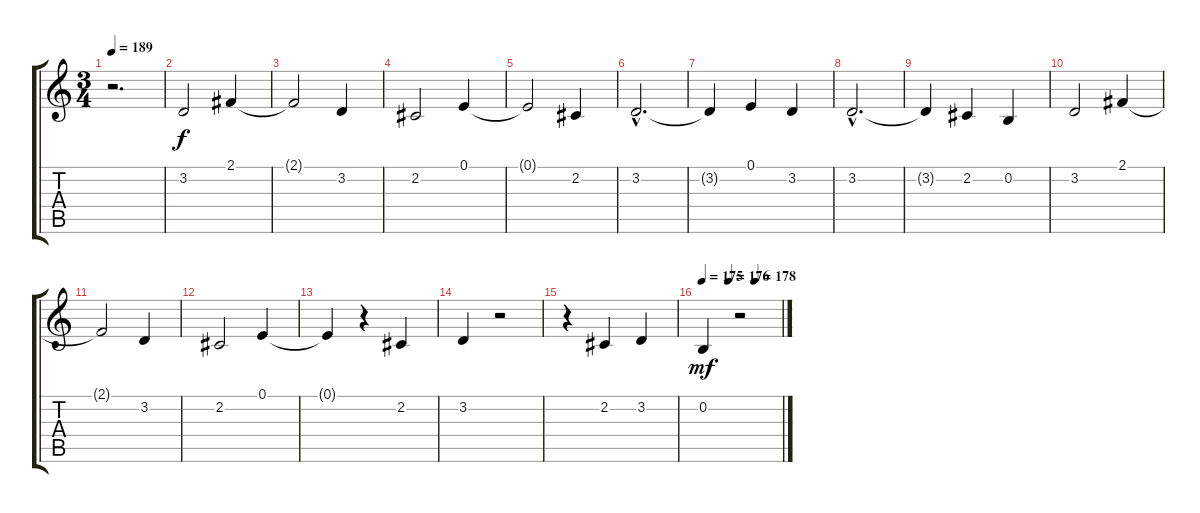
\track "" {instrument fx4atmosphere}
\staff {score tabs}
\tuning (E4 B3 G3 D3 A2 E2) {hide}
\ts (3 4)
\tempo 189
\clef g2
\ks c
r.2{d dy f} |
3.2.2 2.1.4 |
2.1{t}.2 3.2.4 |
2.2.2 0.1.4 |
0.1{t}.2 2.2.4 |
3.2{hac}.2{d} |
3.2{t}.4 0.1.4 3.2.4 |
3.2{hac}.2{d} |
3.2{t}.4 2.2.4 0.2.4 |
3.2.2 2.1.4 |
2.1{t}.2 3.2.4 |
2.2.2 0.1.4 |
0.1{t}.4 r.4 2.2.4 |
3.2.4 r.2 |
r.4 2.2.4 3.2.4 |
\tempo 175
\tempo (176 0.3333333333333333)
\tempo (178 0.6666666666666666)
0.2.4{dy mf} r.2
